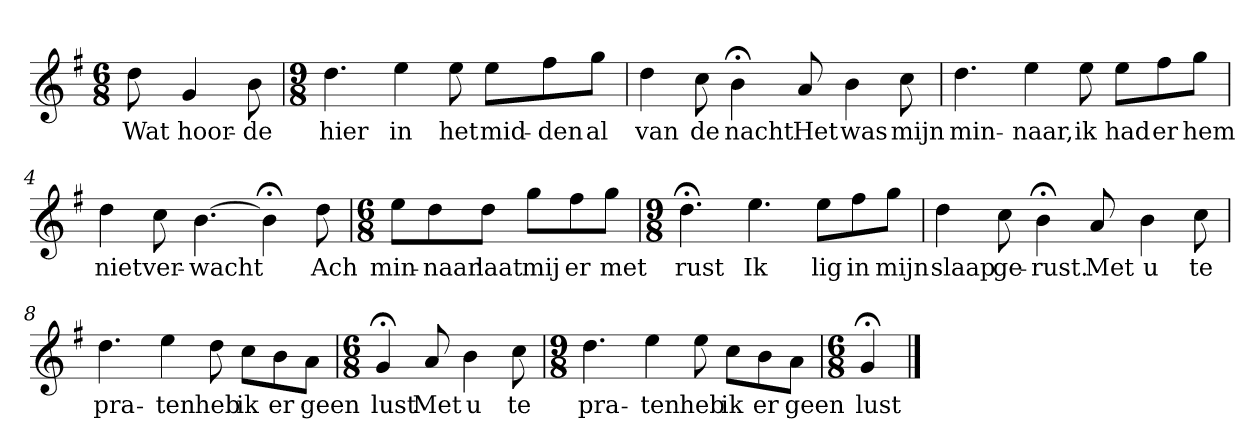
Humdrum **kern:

**kern	**text
*part1	*part1
*staff1	*staff1
*k[f#]	*
*G:	*
*M6/8	*
*MM120	*
=	=
8dd	Wat
4g	hoor-
8b	-de
=1	=1
*M9/8	*
4.dd	hier
4ee	in
8ee	het
8eeL	mid-
8ff#	-den
8ggJ	al
=2	=2
4dd	van
8cc	de
4b;<	nacht
8a	Het
4b	was
8cc	mijn
=3	=3
4.dd	min-
4ee	-naar,
8ee	ik
8eeL	had
8ff#	er
8ggJ	hem
=4	=4
4dd	niet
8cc	ver-
[4.b	-wacht
4b;<]	.
8dd	Ach
=5	=5
*M6/8	*
8eeL	min-
8dd	-naar
8ddJ	laat
8ggL	mij
8ff#	er
8ggJ	met
=6	=6
*M9/8	*
4.dd;<	rust
4.ee	Ik
8eeL	lig
8ff#	in
8ggJ	mijn
=7	=7
4dd	slaap
8cc	ge-
4b;<	-rust.
8a	Met
4b	u
8cc	te
=8	=8
4.dd	pra-
4ee	-ten
8dd	heb
8ccL	ik
8b	er
8aJ	geen
=9	=9
*M6/8	*
4g;<	lust
8a	Met
4b	u
8cc	te
=10	=10
*M9/8	*
4.dd	pra-
4ee	-ten
8ee	heb
8ccL	ik
8b	er
8aJ	geen
=11	=11
*M6/8	*
4g;<	lust
==	==
*-	*-
